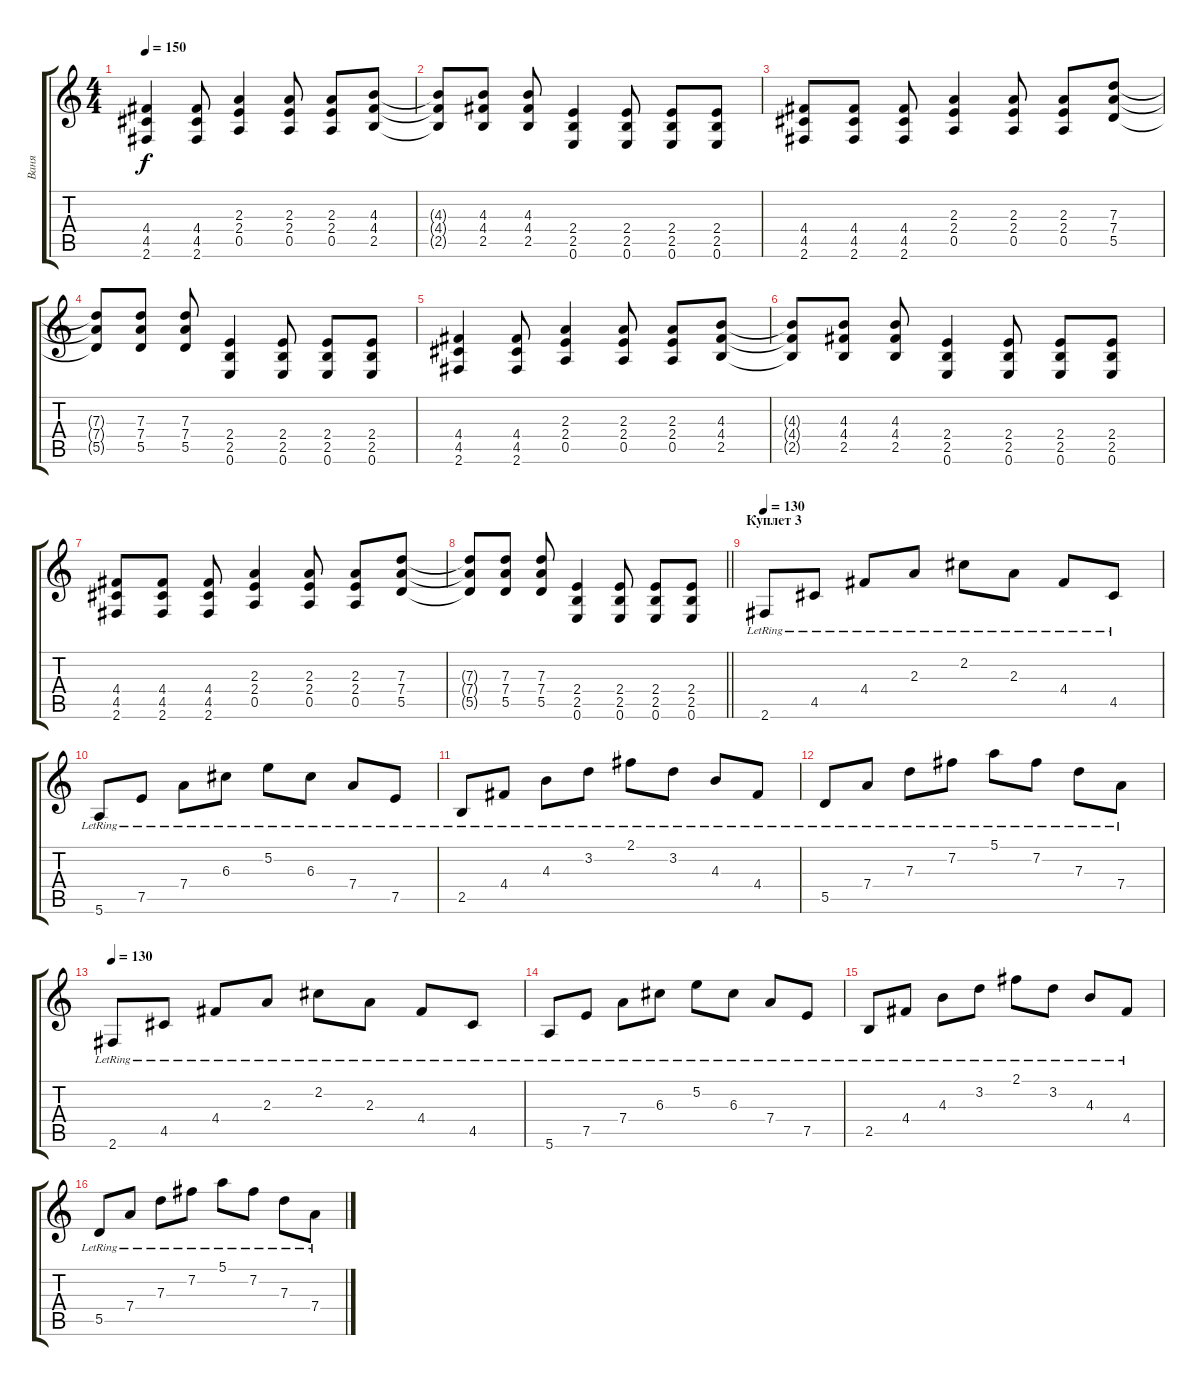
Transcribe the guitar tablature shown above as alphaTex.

\track ("Ваня" "Ваня") {instrument acousticguitarsteel}
\staff {score tabs}
\tuning (E4 B3 G3 D3 A2 E2) {hide}
\ts (4 4)
\tempo 150
\clef g2
\ks c
(4.4 4.5 2.6).4{dy f} (4.4 4.5 2.6).8 (2.3 2.4 0.5).4 (2.3 2.4 0.5).8 (2.3 2.4 0.5).8 (4.3 4.4 2.5).8 |
(4.3{t} 4.4{t} 2.5{t}).8 (4.3 4.4 2.5).8 (4.3 4.4 2.5).8 (2.4 2.5 0.6).4 (2.4 2.5 0.6).8 (2.4 2.5 0.6).8 (2.4 2.5 0.6).8 |
(4.4 4.5 2.6).8 (4.4 4.5 2.6).8 (4.4 4.5 2.6).8 (2.3 2.4 0.5).4 (2.3 2.4 0.5).8 (2.3 2.4 0.5).8 (7.3 7.4 5.5).8 |
(7.3{t} 7.4{t} 5.5{t}).8 (7.3 7.4 5.5).8 (7.3 7.4 5.5).8 (2.4 2.5 0.6).4 (2.4 2.5 0.6).8 (2.4 2.5 0.6).8 (2.4 2.5 0.6).8 |
(4.4 4.5 2.6).4 (4.4 4.5 2.6).8 (2.3 2.4 0.5).4 (2.3 2.4 0.5).8 (2.3 2.4 0.5).8 (4.3 4.4 2.5).8 |
(4.3{t} 4.4{t} 2.5{t}).8 (4.3 4.4 2.5).8 (4.3 4.4 2.5).8 (2.4 2.5 0.6).4 (2.4 2.5 0.6).8 (2.4 2.5 0.6).8 (2.4 2.5 0.6).8 |
(4.4 4.5 2.6).8 (4.4 4.5 2.6).8 (4.4 4.5 2.6).8 (2.3 2.4 0.5).4 (2.3 2.4 0.5).8 (2.3 2.4 0.5).8 (7.3 7.4 5.5).8 |
\barLineRight lightlight
(7.3{t} 7.4{t} 5.5{t}).8 (7.3 7.4 5.5).8 (7.3 7.4 5.5).8 (2.4 2.5 0.6).4 (2.4 2.5 0.6).8 (2.4 2.5 0.6).8 (2.4 2.5 0.6).8 |
\section ("" "Куплет 3 ")
\tempo 130
2.6{lr}.8{instrument electricguitarclean} 4.5{lr}.8 4.4{lr}.8 2.3{lr}.8 2.2{lr}.8 2.3{lr}.8 4.4{lr}.8 4.5{lr}.8 |
5.6{lr}.8 7.5{lr}.8 7.4{lr}.8 6.3{lr}.8 5.2{lr}.8 6.3{lr}.8 7.4{lr}.8 7.5{lr}.8 |
2.5{lr}.8 4.4{lr}.8 4.3{lr}.8 3.2{lr}.8 2.1{lr}.8 3.2{lr}.8 4.3{lr}.8 4.4{lr}.8 |
5.5{lr}.8 7.4{lr}.8 7.3{lr}.8 7.2{lr}.8 5.1{lr}.8 7.2{lr}.8 7.3{lr}.8 7.4{lr}.8 |
\tempo 130
2.6{lr}.8{instrument electricguitarclean} 4.5{lr}.8 4.4{lr}.8 2.3{lr}.8 2.2{lr}.8 2.3{lr}.8 4.4{lr}.8 4.5{lr}.8 |
5.6{lr}.8 7.5{lr}.8 7.4{lr}.8 6.3{lr}.8 5.2{lr}.8 6.3{lr}.8 7.4{lr}.8 7.5{lr}.8 |
2.5{lr}.8 4.4{lr}.8 4.3{lr}.8 3.2{lr}.8 2.1{lr}.8 3.2{lr}.8 4.3{lr}.8 4.4{lr}.8 |
5.5{lr}.8 7.4{lr}.8 7.3{lr}.8 7.2{lr}.8 5.1{lr}.8 7.2{lr}.8 7.3{lr}.8 7.4{lr}.8
